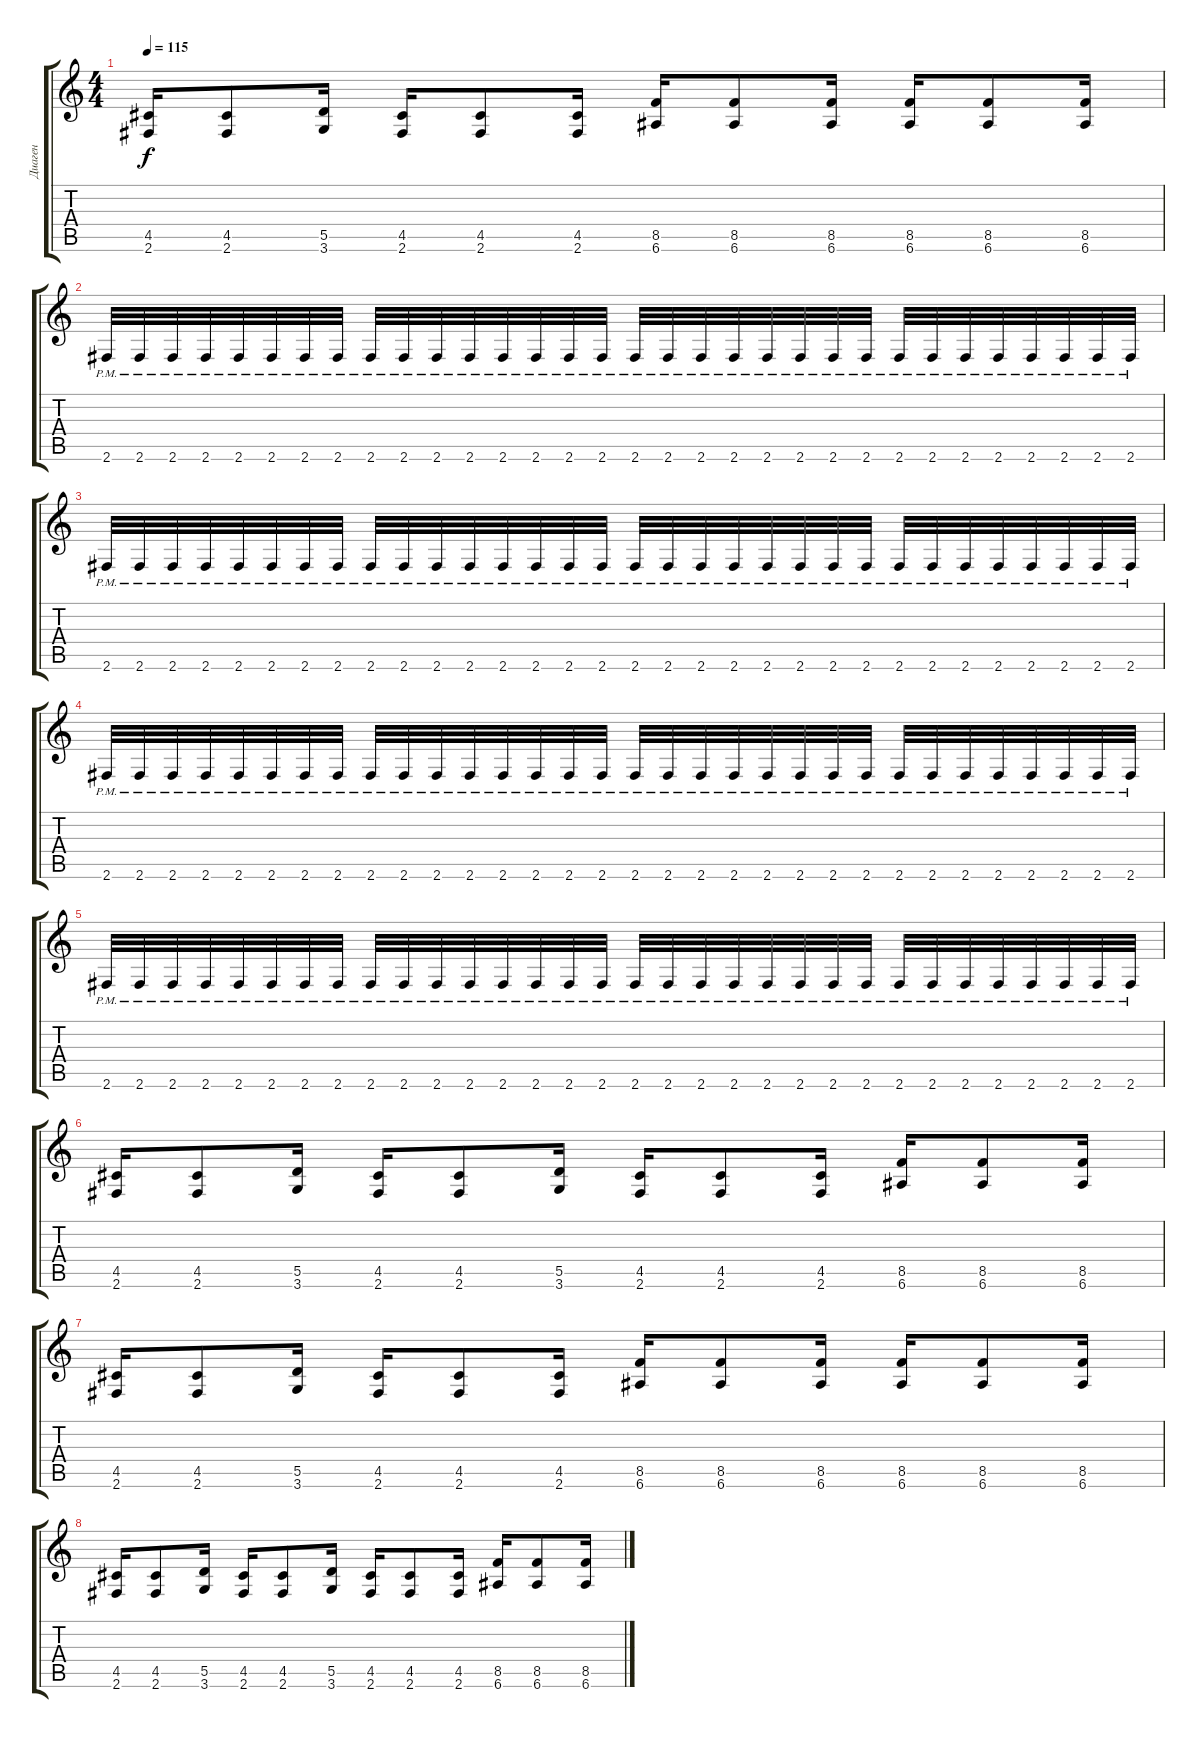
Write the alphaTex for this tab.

\track ("Диаген" "Диаген") {instrument overdrivenguitar}
\staff {score tabs}
\tuning (E4 B3 G3 D3 A2 E2) {hide}
\ts (4 4)
\tempo 115
\clef g2
\ks c
(4.5 2.6).16{dy f} (4.5 2.6).8 (5.5 3.6).16 (4.5 2.6).16 (4.5 2.6).8 (4.5 2.6).16 (8.5 6.6).16 (8.5 6.6).8 (8.5 6.6).16 (8.5 6.6).16 (8.5 6.6).8 (8.5 6.6).16 |
2.6{pm}.32 2.6{pm}.32 2.6{pm}.32 2.6{pm}.32 2.6{pm}.32 2.6{pm}.32 2.6{pm}.32 2.6{pm}.32 2.6{pm}.32 2.6{pm}.32 2.6{pm}.32 2.6{pm}.32 2.6{pm}.32 2.6{pm}.32 2.6{pm}.32 2.6{pm}.32 2.6{pm}.32 2.6{pm}.32 2.6{pm}.32 2.6{pm}.32 2.6{pm}.32 2.6{pm}.32 2.6{pm}.32 2.6{pm}.32 2.6{pm}.32 2.6{pm}.32 2.6{pm}.32 2.6{pm}.32 2.6{pm}.32 2.6{pm}.32 2.6{pm}.32 2.6{pm}.32 |
2.6{pm}.32 2.6{pm}.32 2.6{pm}.32 2.6{pm}.32 2.6{pm}.32 2.6{pm}.32 2.6{pm}.32 2.6{pm}.32 2.6{pm}.32 2.6{pm}.32 2.6{pm}.32 2.6{pm}.32 2.6{pm}.32 2.6{pm}.32 2.6{pm}.32 2.6{pm}.32 2.6{pm}.32 2.6{pm}.32 2.6{pm}.32 2.6{pm}.32 2.6{pm}.32 2.6{pm}.32 2.6{pm}.32 2.6{pm}.32 2.6{pm}.32 2.6{pm}.32 2.6{pm}.32 2.6{pm}.32 2.6{pm}.32 2.6{pm}.32 2.6{pm}.32 2.6{pm}.32 |
2.6{pm}.32 2.6{pm}.32 2.6{pm}.32 2.6{pm}.32 2.6{pm}.32 2.6{pm}.32 2.6{pm}.32 2.6{pm}.32 2.6{pm}.32 2.6{pm}.32 2.6{pm}.32 2.6{pm}.32 2.6{pm}.32 2.6{pm}.32 2.6{pm}.32 2.6{pm}.32 2.6{pm}.32 2.6{pm}.32 2.6{pm}.32 2.6{pm}.32 2.6{pm}.32 2.6{pm}.32 2.6{pm}.32 2.6{pm}.32 2.6{pm}.32 2.6{pm}.32 2.6{pm}.32 2.6{pm}.32 2.6{pm}.32 2.6{pm}.32 2.6{pm}.32 2.6{pm}.32 |
2.6{pm}.32 2.6{pm}.32 2.6{pm}.32 2.6{pm}.32 2.6{pm}.32 2.6{pm}.32 2.6{pm}.32 2.6{pm}.32 2.6{pm}.32 2.6{pm}.32 2.6{pm}.32 2.6{pm}.32 2.6{pm}.32 2.6{pm}.32 2.6{pm}.32 2.6{pm}.32 2.6{pm}.32 2.6{pm}.32 2.6{pm}.32 2.6{pm}.32 2.6{pm}.32 2.6{pm}.32 2.6{pm}.32 2.6{pm}.32 2.6{pm}.32 2.6{pm}.32 2.6{pm}.32 2.6{pm}.32 2.6{pm}.32 2.6{pm}.32 2.6{pm}.32 2.6{pm}.32 |
(4.5 2.6).16 (4.5 2.6).8 (5.5 3.6).16 (4.5 2.6).16 (4.5 2.6).8 (5.5 3.6).16 (4.5 2.6).16 (4.5 2.6).8 (4.5 2.6).16 (8.5 6.6).16 (8.5 6.6).8 (8.5 6.6).16 |
(4.5 2.6).16 (4.5 2.6).8 (5.5 3.6).16 (4.5 2.6).16 (4.5 2.6).8 (4.5 2.6).16 (8.5 6.6).16 (8.5 6.6).8 (8.5 6.6).16 (8.5 6.6).16 (8.5 6.6).8 (8.5 6.6).16 |
(4.5 2.6).16 (4.5 2.6).8 (5.5 3.6).16 (4.5 2.6).16 (4.5 2.6).8 (5.5 3.6).16 (4.5 2.6).16 (4.5 2.6).8 (4.5 2.6).16 (8.5 6.6).16 (8.5 6.6).8 (8.5 6.6).16
